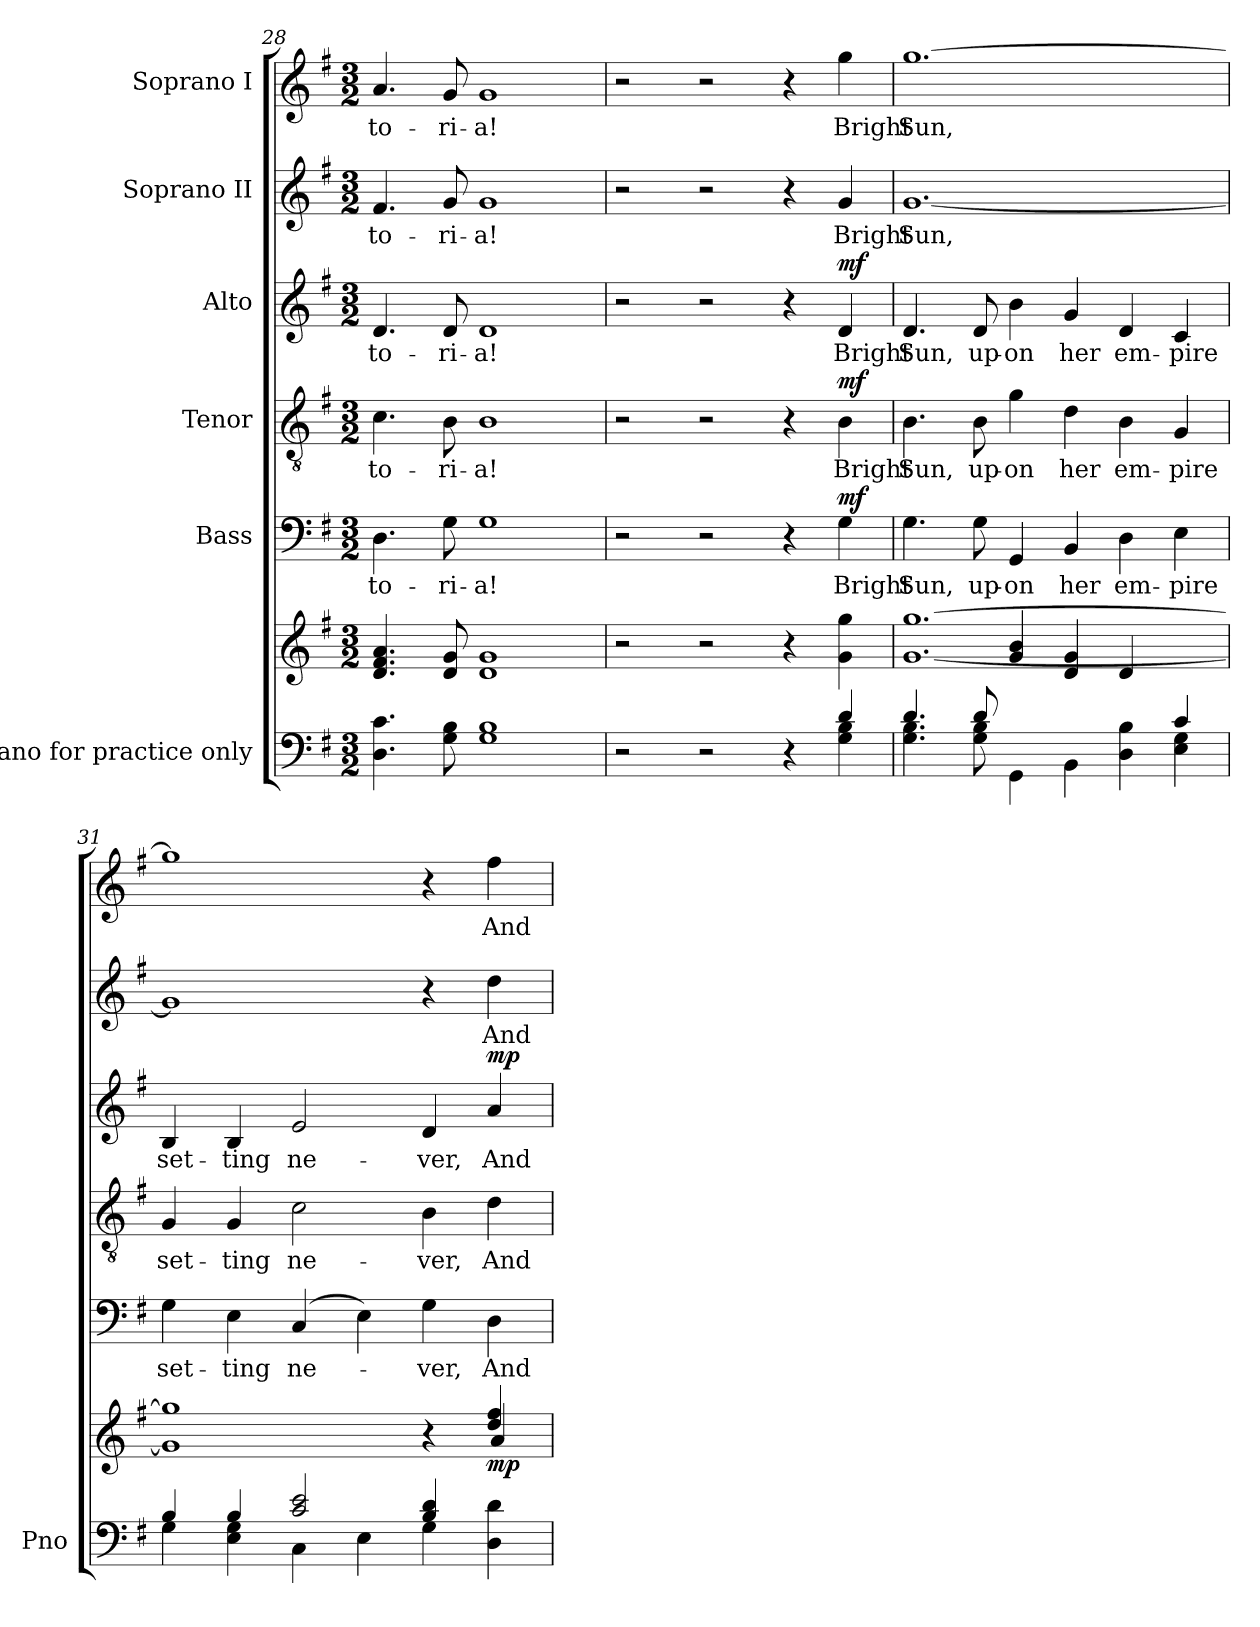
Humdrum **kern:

**kern	**kern	**dynam	**kern	**text	**dynam	**kern	**text	**dynam	**kern	**text	**dynam	**kern	**text	**dynam	**kern	**text	**dynam
*part6	*part6	*part6	*part5	*part5	*part5	*part4	*part4	*part4	*part3	*part3	*part3	*part2	*part2	*part2	*part1	*part1	*part1
*staff7	*staff6	*staff6/7	*staff5	*staff5	*staff5	*staff4	*staff4	*staff4	*staff3	*staff3	*staff3	*staff2	*staff2	*staff2	*staff1	*staff1	*staff1
*I"Piano for practice only	*	*	*I"Bass	*	*	*I"Tenor	*	*	*I"Alto	*	*	*I"Soprano II	*	*	*I"Soprano I	*	*
*I'Pno	*	*	*	*	*	*	*	*	*	*	*	*	*	*	*	*	*
*clefF4	*clefG2	*	*clefF4	*	*	*clefGv2	*	*	*clefG2	*	*	*clefG2	*	*	*clefG2	*	*
*k[f#]	*k[f#]	*	*k[f#]	*	*	*k[f#]	*	*	*k[f#]	*	*	*k[f#]	*	*	*k[f#]	*	*
*M3/2	*M3/2	*	*M3/2	*	*	*M3/2	*	*	*M3/2	*	*	*M3/2	*	*	*M3/2	*	*
=28	=28	=28	=28	=28	=28	=28	=28	=28	=28	=28	=28	=28	=28	=28	=28	=28	=28
!	!	!	!	!LO:LY:b	!	!	!LO:LY:b	!	!	!LO:LY:b	!	!	!LO:LY:b	!	!	!LO:LY:b	!
4.D\ 4.c\	4.d/ 4.f#/ 4.a/	.	4.D\	-to-	.	4.c\	-to-	.	4.d/	-to-	.	4.f#/	-to-	.	4.a/	-to-	.
!	!	!	!	!LO:LY:b	!	!	!LO:LY:b	!	!	!LO:LY:b	!	!	!LO:LY:b	!	!	!LO:LY:b	!
8G\ 8B\	8d/ 8g/	.	8G\	-ri-	.	8B\	-ri-	.	8d/	-ri-	.	8g/	-ri-	.	8g/	-ri-	.
!	!	!	!	!LO:LY:b	!	!	!LO:LY:b	!	!	!LO:LY:b	!	!	!LO:LY:b	!	!	!LO:LY:b	!
1G 1B	1d 1g	.	1G	-a!	.	1B	-a!	.	1d	-a!	.	1g	-a!	.	1g	-a!	.
=29	=29	=29	=29	=29	=29	=29	=29	=29	=29	=29	=29	=29	=29	=29	=29	=29	=29
*^	*	*	*	*	*	*	*	*	*	*	*	*	*	*	*	*	*
2r	1ryy	2r	.	2r	.	.	2r	.	.	2r	.	.	2r	.	.	2r	.	.
2r	.	2r	.	2r	.	.	2r	.	.	2r	.	.	2r	.	.	2r	.	.
4r	4ryy	4r	.	4r	.	.	4r	.	.	4r	.	.	4r	.	.	4r	.	.
!	!	!	!LO:DY:a=2	!	!LO:LY:b	!	!	!LO:LY:b	!	!	!LO:LY:b	!	!	!LO:LY:b	!	!	!LO:LY:b	!
!	!	!	!LO:DY:n=1:a	!	!	!LO:DY:a	!	!	!LO:DY:a	!	!	!LO:DY:a	!	!	!LO:DY:a	!	!	!
!	!	!	!	!	!	!	!	!	!	!	!	!	!	!	!LO:DY:n=1:a	!	!	!LO:DY:a
!	!	!	!	!	!	!	!	!	!	!	!	!	!	!	!	!	!	!LO:DY:n=1:a
4d/	4G\ 4B\	4g\ 4gg\	mf mp	4G\	Bright	mf	4B\	Bright	mf	4d/	Bright	mf	4g/	Bright	mp other-dynamics	4gg\	Bright	mp other-dynamics
=30	=30	=30	=30	=30	=30	=30	=30	=30	=30	=30	=30	=30	=30	=30	=30	=30	=30	=30
*	*	*^	*	*	*	*	*	*	*	*	*	*	*	*	*	*	*	*
!	!	!	!	!	!	!LO:LY:b	!	!	!LO:LY:b	!	!	!LO:LY:b	!	!	!LO:LY:b	!	!	!LO:LY:b	!
4.d/	4.G\ 4.B\	[>1.g [1.gg	2ryy	.	4.G\	Sun,	.	4.B\	Sun,	.	4.d/	Sun,	.	[1.g	Sun,	.	[1.gg	Sun,	.
!	!	!	!	!	!	!LO:LY:b	!	!	!LO:LY:b	!	!	!LO:LY:b	!	!	!	!	!	!	!
8d/	8G\ 8B\	.	.	.	8G\	up-	.	8B\	up-	.	8d/	up-	.	.	.	.	.	.	.
!	!	!	!	!	!	!LO:LY:b	!	!	!LO:LY:b	!	!	!LO:LY:b	!	!	!	!	!	!	!
2.ryy	4GG\	.	4g/ 4b/	.	4GG/	-on	.	4g\	-on	.	4b\	-on	.	.	.	.	.	.	.
!	!	!	!	!	!	!LO:LY:b	!	!	!LO:LY:b	!	!	!LO:LY:b	!	!	!	!	!	!	!
.	4BB\	.	4d/ 4g/	.	4BB/	her	.	4d\	her	.	4g/	her	.	.	.	.	.	.	.
!	!	!	!	!	!	!LO:LY:b	!	!	!LO:LY:b	!	!	!LO:LY:b	!	!	!	!	!	!	!
.	4D\ 4B\	.	4d/	.	4D\	em-	.	4B\	em-	.	4d/	em-	.	.	.	.	.	.	.
!	!	!	!	!	!	!LO:LY:b	!	!	!LO:LY:b	!	!	!LO:LY:b	!	!	!	!	!	!	!
4c/	4E\ 4G\	.	4ryy	.	4E\	-pire	.	4G/	-pire	.	4c/	-pire	.	.	.	.	.	.	.
!!LO:LB:g=z
=31	=31	=31	=31	=31	=31	=31	=31	=31	=31	=31	=31	=31	=31	=31	=31	=31	=31	=31	=31
!	!	!	!	!	!	!LO:LY:b	!	!	!LO:LY:b	!	!	!LO:LY:b	!	!	!	!	!	!	!
4B/	4G\	1g] 1gg]	4ryy	.	4G\	set-	.	4G/	set-	.	4B/	set-	.	1g]	.	.	1gg]	.	.
!	!	!	!	!	!	!LO:LY:b	!	!	!LO:LY:b	!	!	!LO:LY:b	!	!	!	!	!	!	!
*	*	*v	*v	*	*	*	*	*	*	*	*	*	*	*	*	*	*	*	*
4B/	4E\ 4G\	.	.	4E\	-ting	.	4G/	-ting	.	4B/	-ting	.	.	.	.	.	.	.
!	!	!	!	!	!LO:LY:b	!	!	!LO:LY:b	!	!	!LO:LY:b	!	!	!	!	!	!	!
2c/ 2e/	4C\	.	.	(4C/	ne-	.	2c\	ne-	.	2e/	ne-	.	.	.	.	.	.	.
.	4E\	.	.	4E\)	.	.	.	.	.	.	.	.	.	.	.	.	.	.
!	!	!	!	!	!LO:LY:b	!	!	!LO:LY:b	!	!	!LO:LY:b	!	!	!	!	!	!	!
4B/ 4d/	4G\	4r	.	4G\	ver,	.	4B\	-ver,	.	4d/	-ver,	.	4r	.	.	4r	.	.
*	*	*^	*	*	*	*	*	*	*	*	*	*	*	*	*	*	*	*
!	!	!	!	!LO:DY:b	!	!LO:LY:b	!	!	!LO:LY:b	!	!	!LO:LY:b	!LO:DY:a	!	!LO:LY:b	!	!	!LO:LY:b	!
4ryy	4D\ 4d\	4dd/ 4ff#/	4a/	mp	4D\	And	.	4d\	And	.	4a/	And	mp	4dd\	And	.	4ff#\	And	.
*v	*v	*	*	*	*	*	*	*	*	*	*	*	*	*	*	*	*	*	*
*	*v	*v	*	*	*	*	*	*	*	*	*	*	*	*	*	*	*	*
=	=	=	=	=	=	=	=	=	=	=	=	=	=	=	=	=	=
*-	*-	*-	*-	*-	*-	*-	*-	*-	*-	*-	*-	*-	*-	*-	*-	*-	*-
